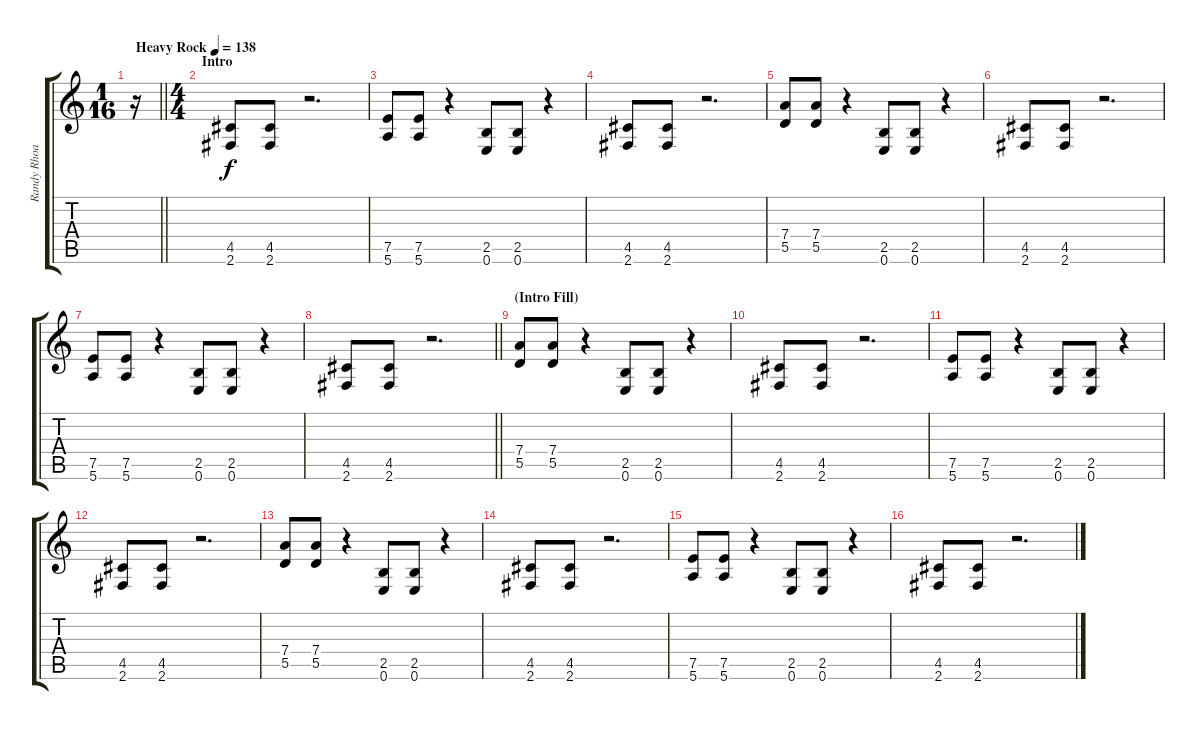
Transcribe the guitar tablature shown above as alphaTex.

\track ("Randy Rhoads" "Randy Rhoa") {instrument distortionguitar}
\staff {score tabs}
\tuning (E4 B3 G3 D3 A2 E2) {hide}
\ts (1 16)
\tempo (138 "Heavy Rock")
\clef g2
\barLineRight lightlight
\ks c
r.16{dy f instrument distortionguitar} |
\ts (4 4)
\section ("" "Intro")
(4.5 2.6).8 (4.5 2.6).8 r.2{d} |
(7.5 5.6).8 (7.5 5.6).8 r.4 (2.5 0.6).8 (2.5 0.6).8 r.4 |
(4.5 2.6).8 (4.5 2.6).8 r.2{d} |
(7.4 5.5).8 (7.4 5.5).8 r.4 (2.5 0.6).8 (2.5 0.6).8 r.4 |
(4.5 2.6).8 (4.5 2.6).8 r.2{d} |
(7.5 5.6).8 (7.5 5.6).8 r.4 (2.5 0.6).8 (2.5 0.6).8 r.4 |
\barLineRight lightlight
(4.5 2.6).8 (4.5 2.6).8 r.2{d} |
\section ("" "(Intro Fill)")
(7.4 5.5).8 (7.4 5.5).8 r.4 (2.5 0.6).8 (2.5 0.6).8 r.4 |
(4.5 2.6).8 (4.5 2.6).8 r.2{d} |
(7.5 5.6).8 (7.5 5.6).8 r.4 (2.5 0.6).8 (2.5 0.6).8 r.4 |
(4.5 2.6).8 (4.5 2.6).8 r.2{d} |
(7.4 5.5).8 (7.4 5.5).8 r.4 (2.5 0.6).8 (2.5 0.6).8 r.4 |
(4.5 2.6).8 (4.5 2.6).8 r.2{d} |
(7.5 5.6).8 (7.5 5.6).8 r.4 (2.5 0.6).8 (2.5 0.6).8 r.4 |
(4.5 2.6).8 (4.5 2.6).8 r.2{d}
